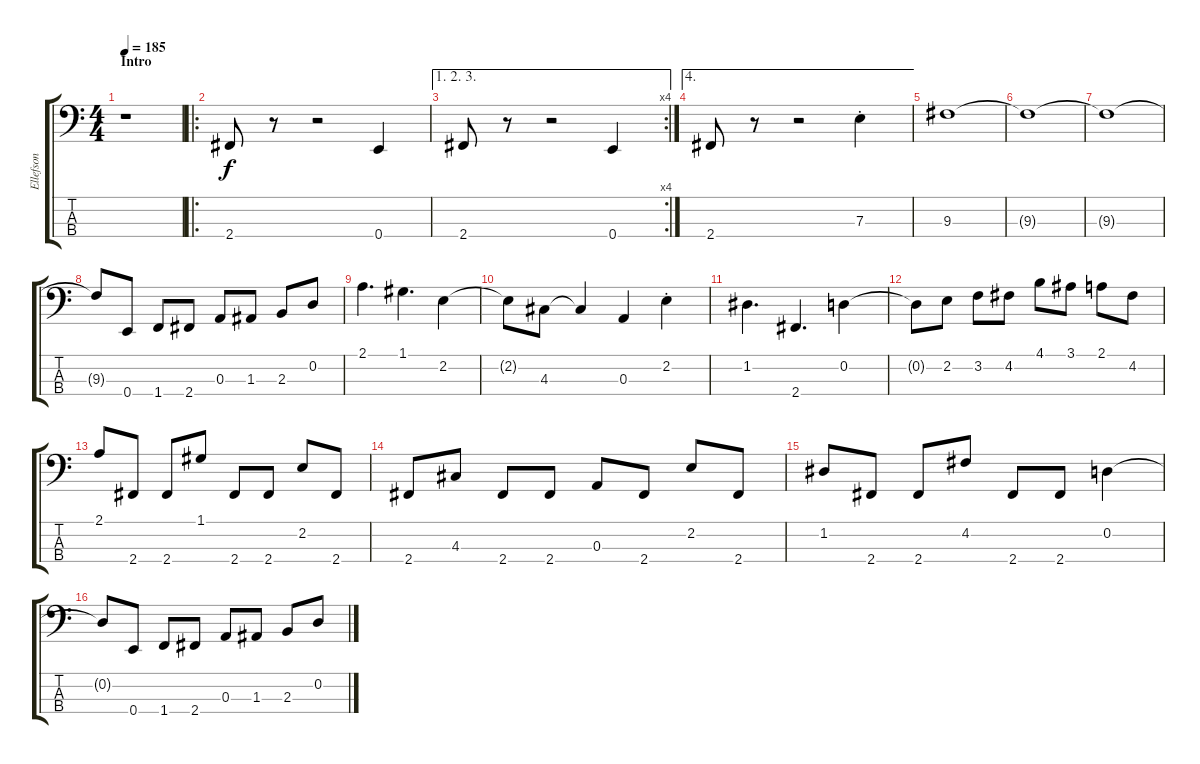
\track ("Ellefson" "Ellefson") {instrument electricbasspick}
\staff {score tabs}
\tuning (G2 D2 A1 E1) {hide}
\ts (4 4)
\section ("" "Intro")
\tempo 185
\clef f4
\ks c
r.1{dy f instrument electricbasspick} |
\ro
2.4.8 r.8 r.2 0.4.4 |
\ae (1 2 3)
\rc 4
2.4.8 r.8 r.2 0.4.4 |
\ae 4
2.4.8 r.8 r.2 7.3{st}.4 |
9.3.1 |
9.3{t}.1 |
9.3{t}.1 |
9.3{t}.8 0.4.8 1.4.8 2.4.8 0.3.8 1.3.8 2.3.8 0.2.8 |
2.1.4{d} 1.1.4{d} 2.2.4 |
2.2{t}.8 4.3.8 4.3{t}.4 0.3.4 2.2{st}.4 |
1.2.4{d} 2.4.4{d} 0.2.4 |
0.2{t}.8 2.2.8 3.2.8 4.2.8 4.1.8 3.1.8 2.1.8 4.2.8 |
2.1.8 2.4.8 2.4.8 1.1.8 2.4.8 2.4.8 2.2.8 2.4.8 |
2.4.8 4.3.8 2.4.8 2.4.8 0.3.8 2.4.8 2.2.8 2.4.8 |
1.2.8 2.4.8 2.4.8 4.2.8 2.4.8 2.4.8 0.2.4 |
0.2{t}.8 0.4.8 1.4.8 2.4.8 0.3.8 1.3.8 2.3.8 0.2.8
